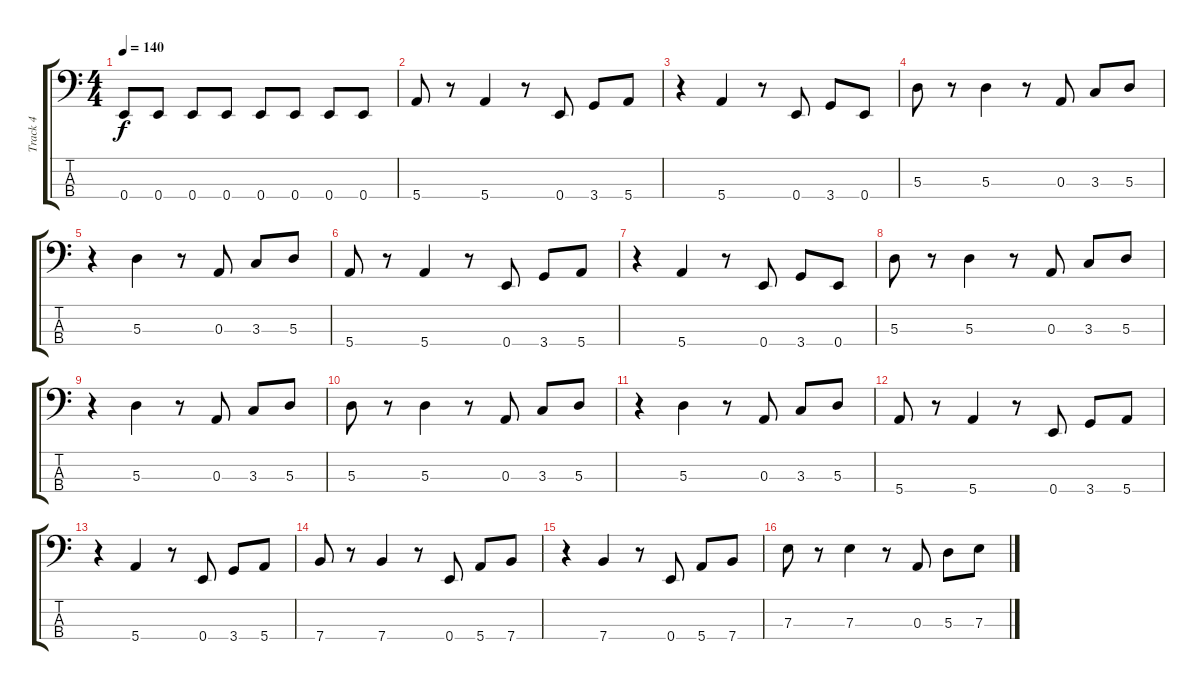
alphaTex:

\track ("Track 4" "Track 4") {instrument electricbassfinger}
\staff {score tabs}
\tuning (G2 D2 A1 E1) {hide}
\ts (4 4)
\tempo 140
\clef f4
\ks c
0.4.8{dy f} 0.4.8 0.4.8 0.4.8 0.4.8 0.4.8 0.4.8 0.4.8 |
5.4.8 r.8 5.4.4 r.8 0.4.8 3.4.8 5.4.8 |
r.4 5.4.4 r.8 0.4.8 3.4.8 0.4.8 |
5.3.8 r.8 5.3.4 r.8 0.3.8 3.3.8 5.3.8 |
r.4 5.3.4 r.8 0.3.8 3.3.8 5.3.8 |
5.4.8 r.8 5.4.4 r.8 0.4.8 3.4.8 5.4.8 |
r.4 5.4.4 r.8 0.4.8 3.4.8 0.4.8 |
5.3.8 r.8 5.3.4 r.8 0.3.8 3.3.8 5.3.8 |
r.4 5.3.4 r.8 0.3.8 3.3.8 5.3.8 |
5.3.8 r.8 5.3.4 r.8 0.3.8 3.3.8 5.3.8 |
r.4 5.3.4 r.8 0.3.8 3.3.8 5.3.8 |
5.4.8 r.8 5.4.4 r.8 0.4.8 3.4.8 5.4.8 |
r.4 5.4.4 r.8 0.4.8 3.4.8 5.4.8 |
7.4.8 r.8 7.4.4 r.8 0.4.8 5.4.8 7.4.8 |
r.4 7.4.4 r.8 0.4.8 5.4.8 7.4.8 |
7.3.8 r.8 7.3.4 r.8 0.3.8 5.3.8 7.3.8
